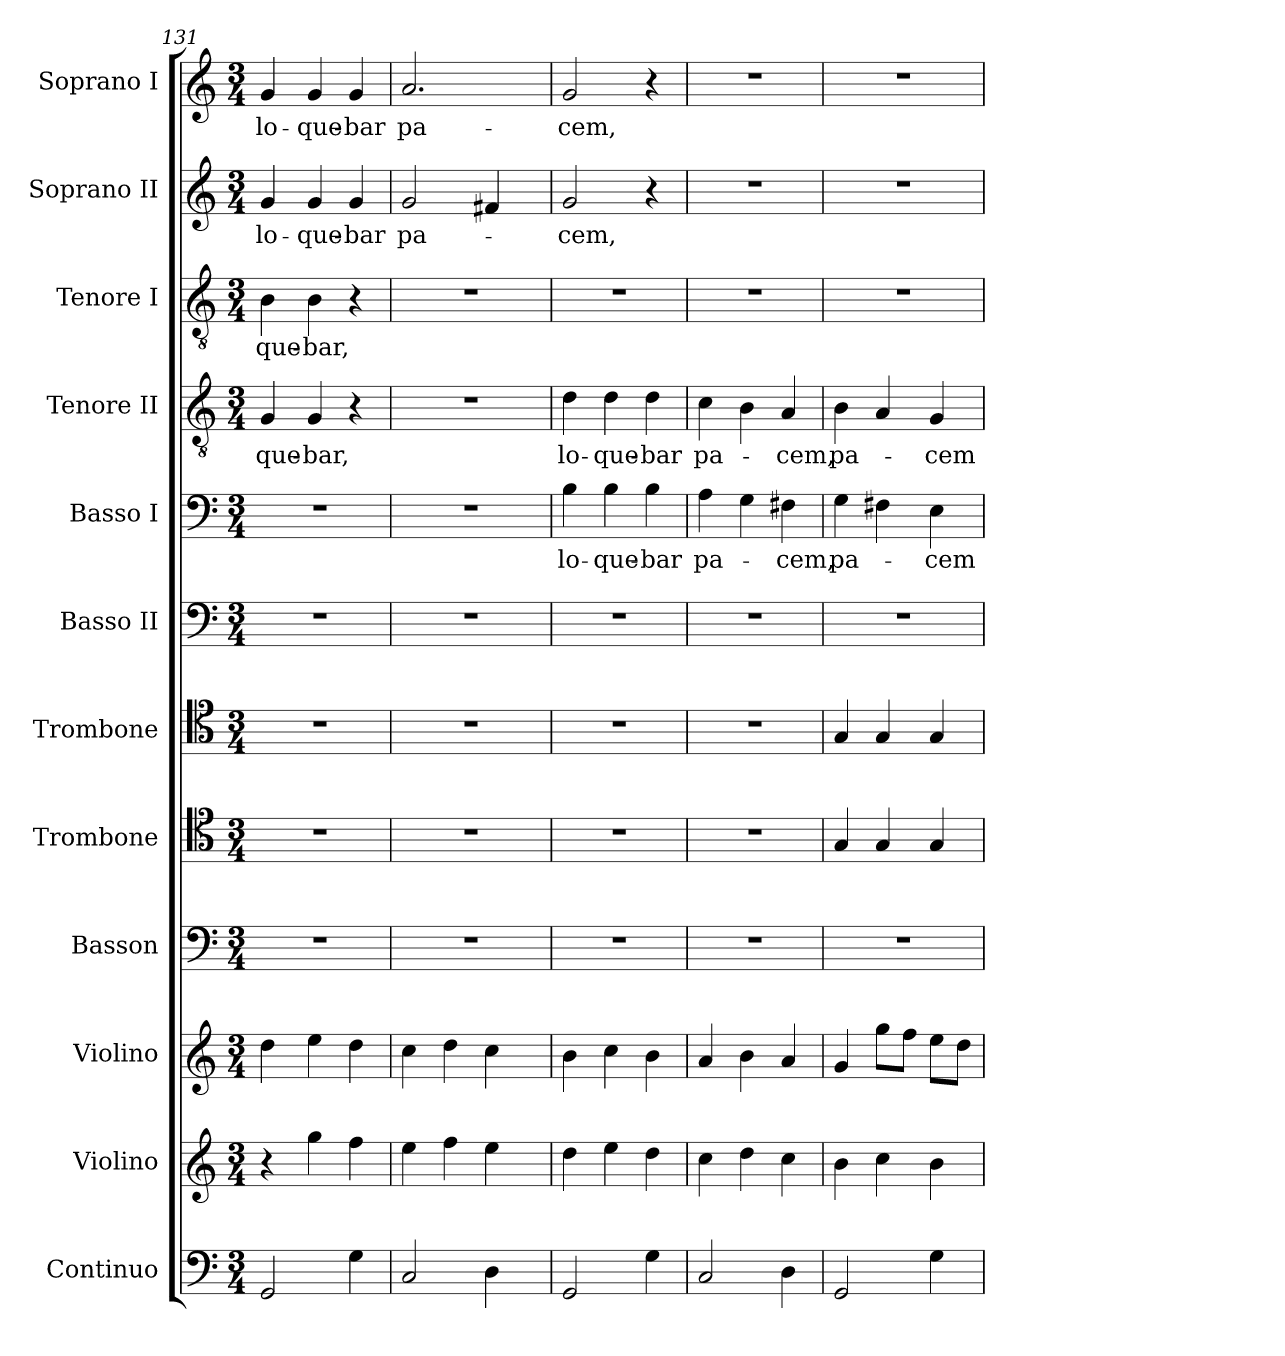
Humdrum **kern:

**kern	**kern	**kern	**kern	**kern	**kern	**kern	**kern	**text	**kern	**text	**kern	**text	**kern	**text	**kern	**text
*part12	*part11	*part10	*part9	*part8	*part7	*part6	*part5	*part5	*part4	*part4	*part3	*part3	*part2	*part2	*part1	*part1
*staff12	*staff11	*staff10	*staff9	*staff8	*staff7	*staff6	*staff5	*staff5	*staff4	*staff4	*staff3	*staff3	*staff2	*staff2	*staff1	*staff1
*I"Continuo	*I"Violino	*I"Violino	*I"Basson	*I"Trombone	*I"Trombone	*I"Basso II	*I"Basso I	*	*I"Tenore II	*	*I"Tenore I	*	*I"Soprano II	*	*I"Soprano I	*
*I'Ct.	*	*	*I'Bsn.	*	*	*I'B. II	*I'B. I	*	*I'T. II	*	*I'T. I	*	*I'S. II	*	*I'S. I	*
*clefF4	*clefG2	*clefG2	*clefF4	*clefC4	*clefC4	*clefF4	*clefF4	*	*clefGv2	*	*clefGv2	*	*clefG2	*	*clefG2	*
*k[]	*k[]	*k[]	*k[]	*k[]	*k[]	*k[]	*k[]	*	*k[]	*	*k[]	*	*k[]	*	*k[]	*
*M3/4	*M3/4	*M3/4	*M3/4	*M3/4	*M3/4	*M3/4	*M3/4	*	*M3/4	*	*M3/4	*	*M3/4	*	*M3/4	*
=131	=131	=131	=131	=131	=131	=131	=131	=131	=131	=131	=131	=131	=131	=131	=131	=131
!	!	!	!	!	!	!	!	!	!	!LO:LY:b	!	!LO:LY:b	!	!LO:LY:b	!	!LO:LY:b
2GG/	4r	4dd\	2.r	2.r	2.r	2.r	2.r	.	4G/	-que-	4B\	-que-	4g/	lo-	4g/	lo-
!	!	!	!	!	!	!	!	!	!	!LO:LY:b	!	!LO:LY:b	!	!LO:LY:b	!	!LO:LY:b
.	4gg\	4ee\	.	.	.	.	.	.	4G/	-bar,	4B\	-bar,	4g/	-que-	4g/	-que-
!	!	!	!	!	!	!	!	!	!	!	!	!	!	!LO:LY:b	!	!LO:LY:b
4G\	4ff\	4dd\	.	.	.	.	.	.	4r	.	4r	.	4g/	-bar	4g/	-bar
!!LO:PB:g=z
=132	=132	=132	=132	=132	=132	=132	=132	=132	=132	=132	=132	=132	=132	=132	=132	=132
!	!	!	!	!	!	!	!	!	!	!	!	!	!	!LO:LY:b	!	!LO:LY:b
2C/	4ee\	4cc\	2.r	2.r	2.r	2.r	2.r	.	2.r	.	2.r	.	2g/	pa-	2.a/	pa-
.	4ff\	4dd\	.	.	.	.	.	.	.	.	.	.	.	.	.	.
4D\	4ee\	4cc\	.	.	.	.	.	.	.	.	.	.	4f#X/	.	.	.
=133	=133	=133	=133	=133	=133	=133	=133	=133	=133	=133	=133	=133	=133	=133	=133	=133
!	!	!	!	!	!	!	!	!LO:LY:b	!	!LO:LY:b	!	!	!	!LO:LY:b	!	!LO:LY:b
2GG/	4dd\	4b\	2.r	2.r	2.r	2.r	4B\	lo-	4d\	lo-	2.r	.	2g/	-cem,	2g/	-cem,
!	!	!	!	!	!	!	!	!LO:LY:b	!	!LO:LY:b	!	!	!	!	!	!
.	4ee\	4cc\	.	.	.	.	4B\	-que-	4d\	-que-	.	.	.	.	.	.
!	!	!	!	!	!	!	!	!LO:LY:b	!	!LO:LY:b	!	!	!	!	!	!
4G\	4dd\	4b\	.	.	.	.	4B\	-bar	4d\	-bar	.	.	4r	.	4r	.
=134	=134	=134	=134	=134	=134	=134	=134	=134	=134	=134	=134	=134	=134	=134	=134	=134
!	!	!	!	!	!	!	!	!LO:LY:b	!	!LO:LY:b	!	!	!	!	!	!
2C/	4cc\	4a/	2.r	2.r	2.r	2.r	4A\	pa-	4c\	pa-	2.r	.	2.r	.	2.r	.
.	4dd\	4b\	.	.	.	.	4G\	.	4B\	.	.	.	.	.	.	.
!	!	!	!	!	!	!	!	!LO:LY:b	!	!LO:LY:b	!	!	!	!	!	!
4D\	4cc\	4a/	.	.	.	.	4F#X\	-cem,	4A/	-cem,	.	.	.	.	.	.
=135	=135	=135	=135	=135	=135	=135	=135	=135	=135	=135	=135	=135	=135	=135	=135	=135
!	!	!	!	!	!	!	!	!LO:LY:b	!	!LO:LY:b	!	!	!	!	!	!
2GG/	4b\	4g/	2.r	4G/	4G/	2.r	4G\	pa-	4B\	pa-	2.r	.	2.r	.	2.r	.
.	4cc\	8gg\L	.	4G/	4G/	.	4F#X\	.	4A/	.	.	.	.	.	.	.
.	.	8ff\J	.	.	.	.	.	.	.	.	.	.	.	.	.	.
!	!	!	!	!	!	!	!	!LO:LY:b	!	!LO:LY:b	!	!	!	!	!	!
4G\	4b\	8ee\L	.	4G/	4G/	.	4E\	-cem	4G/	-cem	.	.	.	.	.	.
.	.	8dd\J	.	.	.	.	.	.	.	.	.	.	.	.	.	.
=	=	=	=	=	=	=	=	=	=	=	=	=	=	=	=	=
*-	*-	*-	*-	*-	*-	*-	*-	*-	*-	*-	*-	*-	*-	*-	*-	*-
